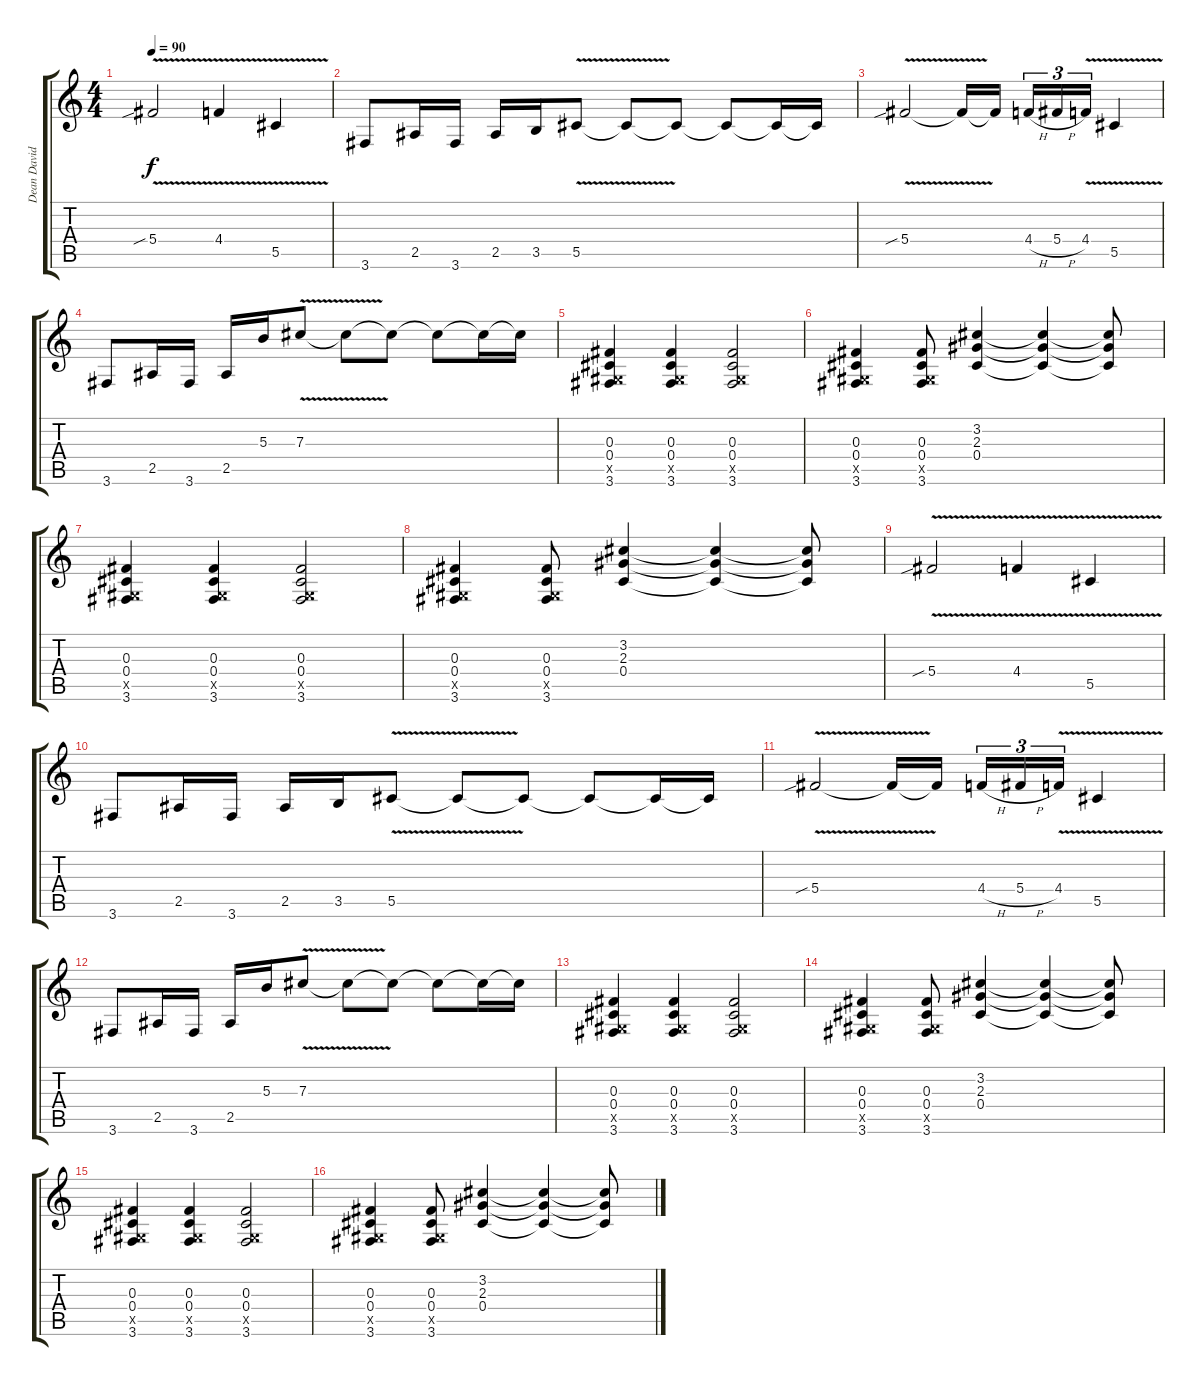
\track ("Dean Davidson" "Dean David") {instrument overdrivenguitar}
\staff {score tabs}
\tuning (Eb4 Bb3 Gb3 Db3 Ab2 Eb2) {hide}
\ts (4 4)
\tempo 90
\clef g2
\ks c
5.4{v sib}.2{dy f} 4.4{v}.4 5.5{v}.4 |
3.6.8 2.5.16 3.6.16 2.5.16 3.5.16 5.5{v}.8 5.5{t}.8 5.5{t}.8 5.5{t}.8 5.5{t}.16 5.5{t}.16 |
5.4{v sib}.2 5.4{t}.16 5.4{t}.16{beam splitsecondary} 4.4{h}.16{tu (3 2)} 5.4{h}.16{tu (3 2)} 4.4{v}.16{tu (3 2)} 5.5{v}.4 |
3.6.8 2.5.16 3.6.16 2.5.16 5.3.16 7.3{v}.8 7.3{t}.8 7.3{t}.8 7.3{t}.8 7.3{t}.16 7.3{t}.16 |
(0.3 0.4 0.5{x} 3.6).4 (0.3 0.4 0.5{x} 3.6).4 (0.3 0.4 0.5{x} 3.6).2 |
(0.3 0.4 0.5{x} 3.6).4 (0.3 0.4 0.5{x} 3.6).8 (3.2 2.3 0.4).4 (3.2{t} 2.3{t} 0.4{t}).4 (3.2{t} 2.3{t} 0.4{t}).8 |
(0.3 0.4 0.5{x} 3.6).4 (0.3 0.4 0.5{x} 3.6).4 (0.3 0.4 0.5{x} 3.6).2 |
(0.3 0.4 0.5{x} 3.6).4 (0.3 0.4 0.5{x} 3.6).8 (3.2 2.3 0.4).4 (3.2{t} 2.3{t} 0.4{t}).4 (3.2{t} 2.3{t} 0.4{t}).8 |
5.4{v sib}.2 4.4{v}.4 5.5{v}.4 |
3.6.8 2.5.16 3.6.16 2.5.16 3.5.16 5.5{v}.8 5.5{t}.8 5.5{t}.8 5.5{t}.8 5.5{t}.16 5.5{t}.16 |
5.4{v sib}.2 5.4{t}.16 5.4{t}.16{beam splitsecondary} 4.4{h}.16{tu (3 2)} 5.4{h}.16{tu (3 2)} 4.4{v}.16{tu (3 2)} 5.5{v}.4 |
3.6.8 2.5.16 3.6.16 2.5.16 5.3.16 7.3{v}.8 7.3{t}.8 7.3{t}.8 7.3{t}.8 7.3{t}.16 7.3{t}.16 |
(0.3 0.4 0.5{x} 3.6).4 (0.3 0.4 0.5{x} 3.6).4 (0.3 0.4 0.5{x} 3.6).2 |
(0.3 0.4 0.5{x} 3.6).4 (0.3 0.4 0.5{x} 3.6).8 (3.2 2.3 0.4).4 (3.2{t} 2.3{t} 0.4{t}).4 (3.2{t} 2.3{t} 0.4{t}).8 |
(0.3 0.4 0.5{x} 3.6).4 (0.3 0.4 0.5{x} 3.6).4 (0.3 0.4 0.5{x} 3.6).2 |
(0.3 0.4 0.5{x} 3.6).4 (0.3 0.4 0.5{x} 3.6).8 (3.2 2.3 0.4).4 (3.2{t} 2.3{t} 0.4{t}).4 (3.2{t} 2.3{t} 0.4{t}).8
